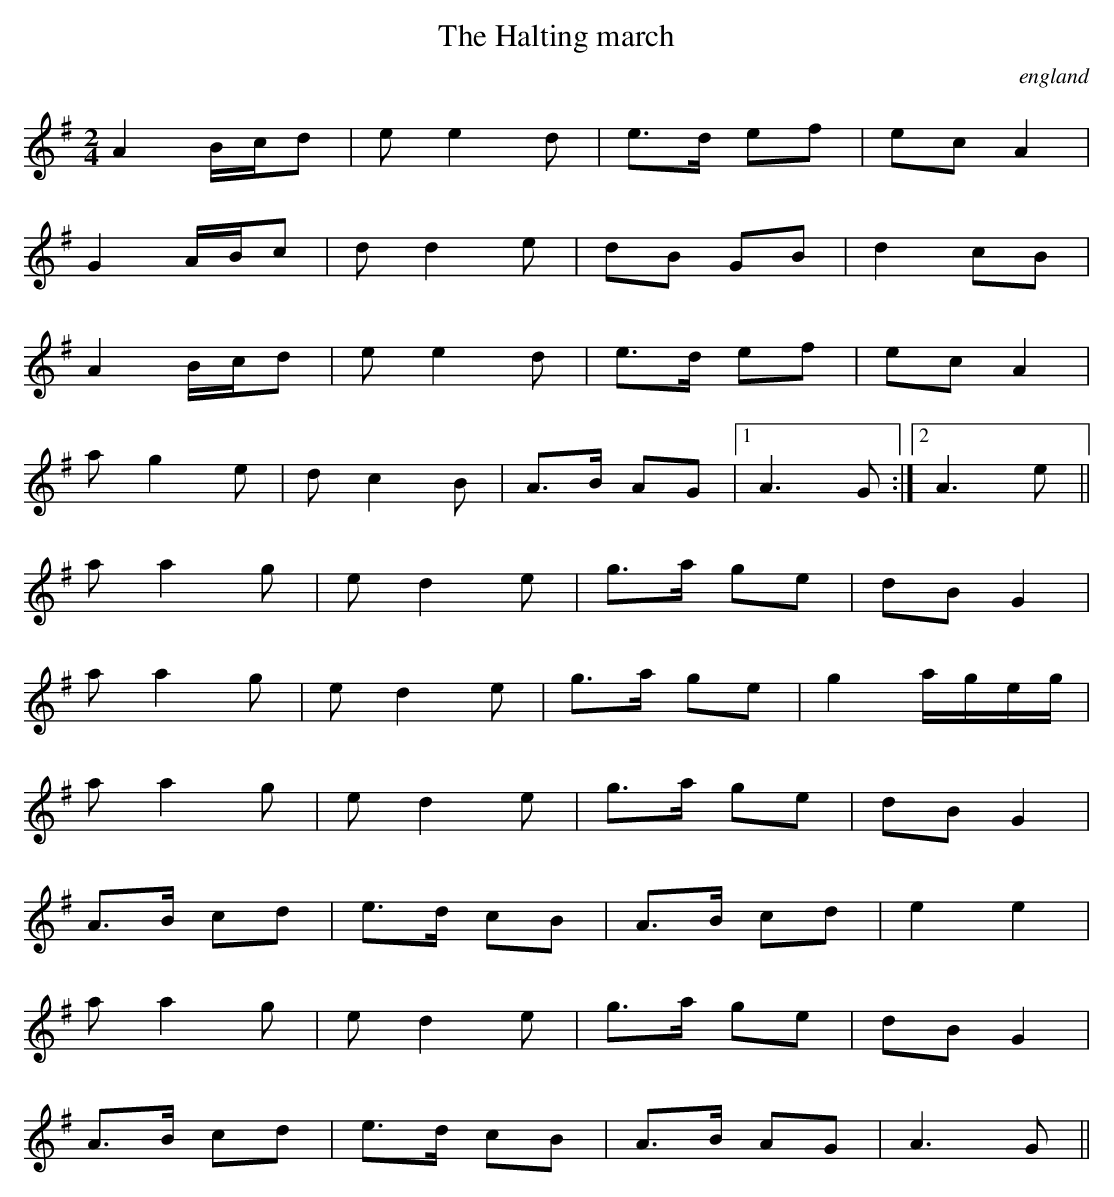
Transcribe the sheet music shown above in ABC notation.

X:1
T:Halting march, The
O:england
M:2/4
L:1/8
K:Ador
A2 B/c/d|ee2d|e>d ef|ec A2|
G2 A/B/c|dd2e|dB GB|d2 cB|
A2 B/c/d|ee2d|e>d ef|ec A2|
ag2e|dc2B|A>B AG|1 A3G:|2 A3e||
aa2g|ed2e|g>a ge|dB G2|
aa2g|ed2e|g>a ge|g2 a/g/e/g/|
aa2g|ed2e|g>a ge|dB G2|
A>B cd|e>d cB|A>B cd|e2 e2|
aa2g|ed2e|g>a ge|dB G2|
A>B cd|e>d cB|A>B AG|A3G||
